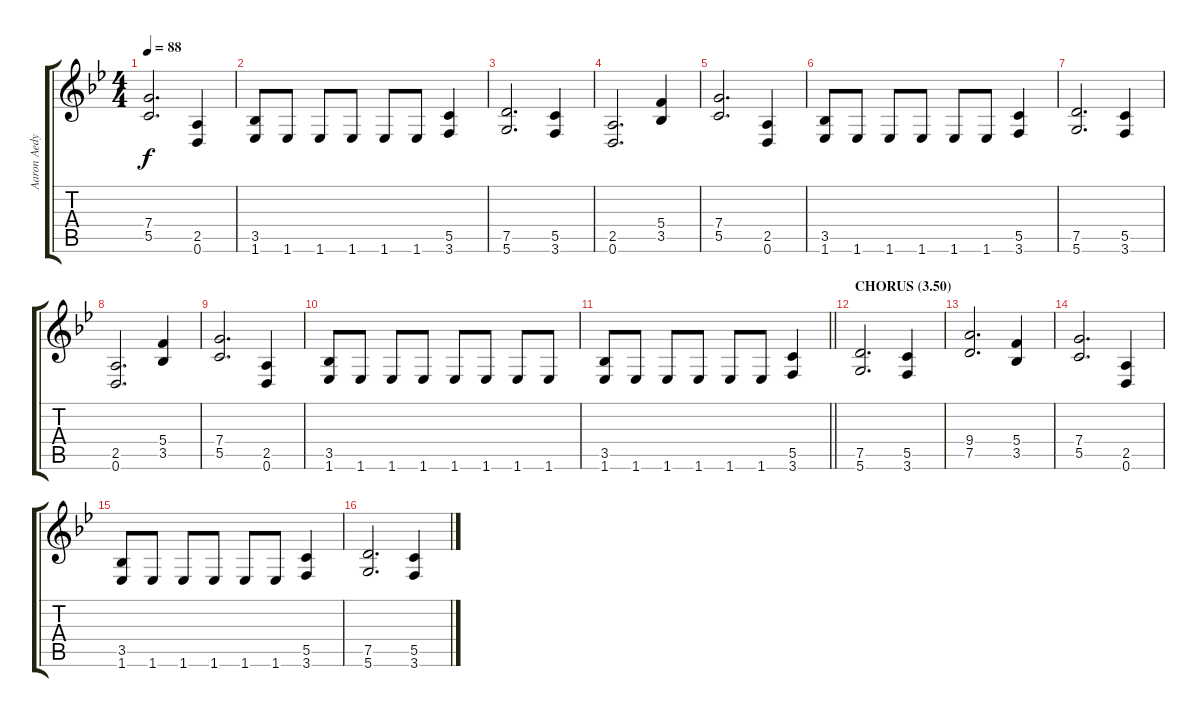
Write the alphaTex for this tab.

\track ("Aaron Aedy" "Aaron Aedy") {instrument distortionguitar}
\staff {score tabs}
\tuning (D4 A3 F3 C3 G2 D2) {hide}
\ts (4 4)
\tempo 88
\clef g2
\ks bb
(7.4 5.5).2{d dy f} (2.5 0.6).4 |
(3.5 1.6).8 1.6.8 1.6.8 1.6.8 1.6.8 1.6.8 (5.5 3.6).4 |
(7.5 5.6).2{d} (5.5 3.6).4 |
(2.5 0.6).2{d} (5.4 3.5).4 |
(7.4 5.5).2{d} (2.5 0.6).4 |
(3.5 1.6).8 1.6.8 1.6.8 1.6.8 1.6.8 1.6.8 (5.5 3.6).4 |
(7.5 5.6).2{d} (5.5 3.6).4 |
(2.5 0.6).2{d} (5.4 3.5).4 |
(7.4 5.5).2{d} (2.5 0.6).4 |
(3.5 1.6).8 1.6.8 1.6.8 1.6.8 1.6.8 1.6.8 1.6.8 1.6.8 |
\barLineRight lightlight
(3.5 1.6).8 1.6.8 1.6.8 1.6.8 1.6.8 1.6.8 (5.5 3.6).4 |
\section ("" "CHORUS (3.50)")
(7.5 5.6).2{d} (5.5 3.6).4 |
(9.4 7.5).2{d} (5.4 3.5).4 |
(7.4 5.5).2{d} (2.5 0.6).4 |
(3.5 1.6).8 1.6.8 1.6.8 1.6.8 1.6.8 1.6.8 (5.5 3.6).4 |
(7.5 5.6).2{d} (5.5 3.6).4
